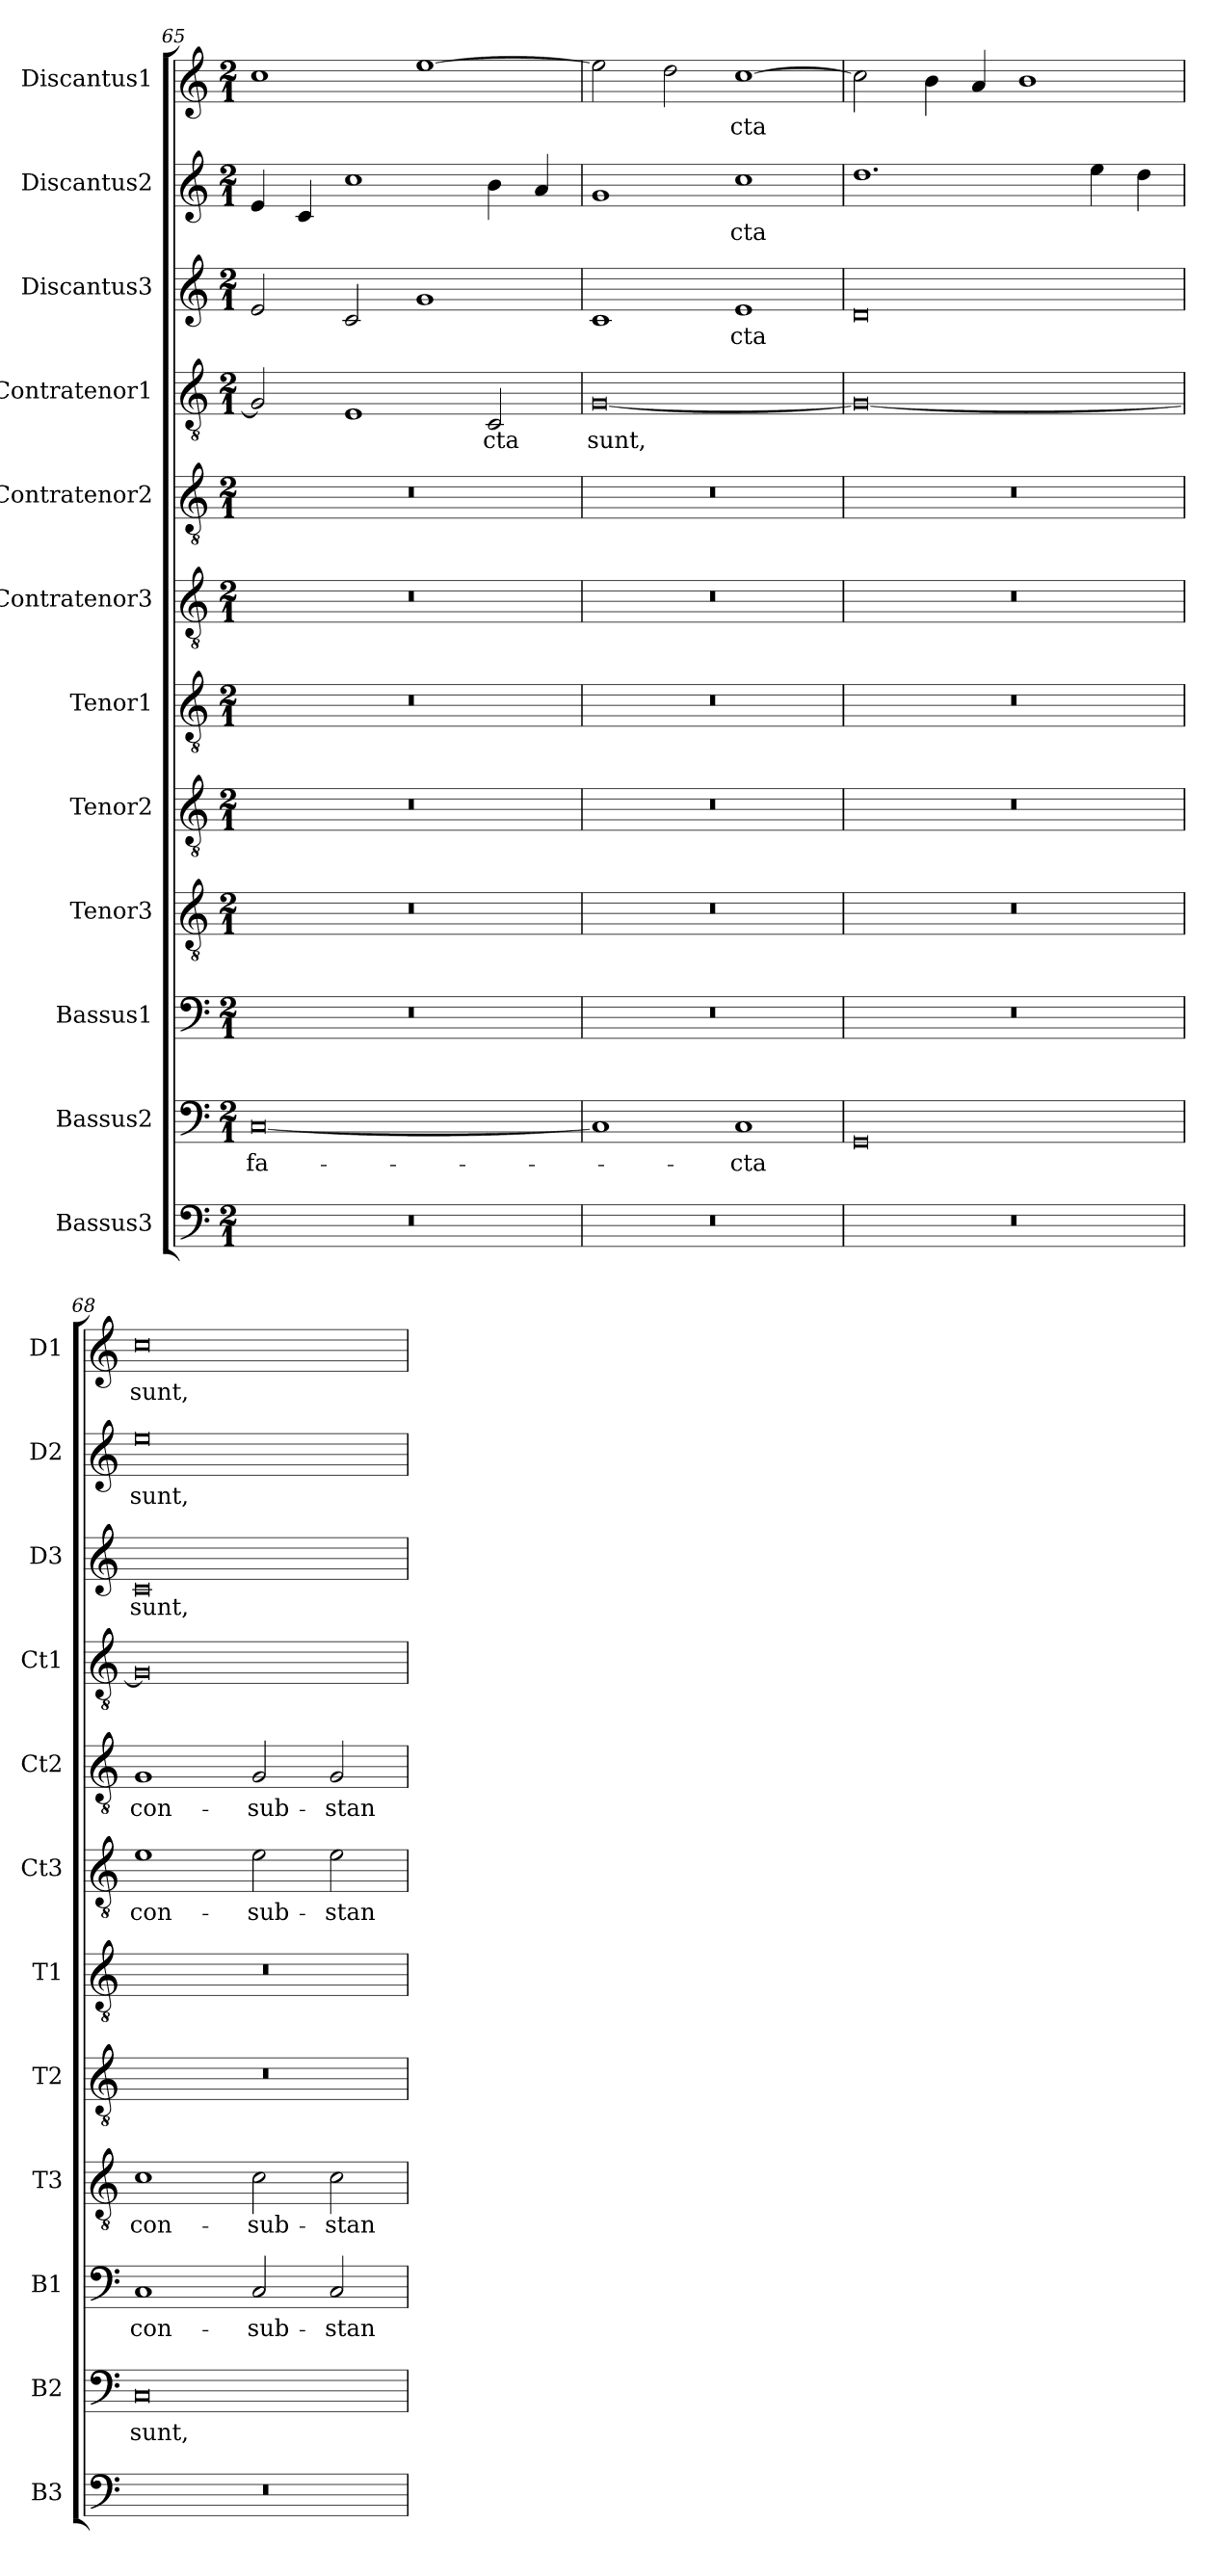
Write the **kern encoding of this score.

**kern	**kern	**text	**kern	**text	**kern	**text	**kern	**kern	**kern	**text	**kern	**text	**kern	**text	**kern	**text	**kern	**text	**kern	**text
*part12	*part11	*part11	*part10	*part10	*part9	*part9	*part8	*part7	*part6	*part6	*part5	*part5	*part4	*part4	*part3	*part3	*part2	*part2	*part1	*part1
*staff12	*staff11	*staff11	*staff10	*staff10	*staff9	*staff9	*staff8	*staff7	*staff6	*staff6	*staff5	*staff5	*staff4	*staff4	*staff3	*staff3	*staff2	*staff2	*staff1	*staff1
*I"Bassus3	*I"Bassus2	*	*I"Bassus1	*	*I"Tenor3	*	*I"Tenor2	*I"Tenor1	*I"Contratenor3	*	*I"Contratenor2	*	*I"Contratenor1	*	*I"Discantus3	*	*I"Discantus2	*	*I"Discantus1	*
*I'B3	*I'B2	*	*I'B1	*	*I'T3	*	*I'T2	*I'T1	*I'Ct3	*	*I'Ct2	*	*I'Ct1	*	*I'D3	*	*I'D2	*	*I'D1	*
*clefF4	*clefF4	*	*clefF4	*	*clefGv2	*	*clefGv2	*clefGv2	*clefGv2	*	*clefGv2	*	*clefGv2	*	*clefG2	*	*clefG2	*	*clefG2	*
*k[]	*k[]	*	*k[]	*	*k[]	*	*k[]	*k[]	*k[]	*	*k[]	*	*k[]	*	*k[]	*	*k[]	*	*k[]	*
*M2/1	*M2/1	*	*M2/1	*	*M2/1	*	*M2/1	*M2/1	*M2/1	*	*M2/1	*	*M2/1	*	*M2/1	*	*M2/1	*	*M2/1	*
=65	=65	=65	=65	=65	=65	=65	=65	=65	=65	=65	=65	=65	=65	=65	=65	=65	=65	=65	=65	=65
0r	[0C/	fa-	0r	.	0r	.	0r	0r	0r	.	0r	.	2G/]	.	2e/	.	4e/	.	1cc\	.
.	.	.	.	.	.	.	.	.	.	.	.	.	.	.	.	.	4c/	.	.	.
.	.	.	.	.	.	.	.	.	.	.	.	.	1E/	.	2c/	.	1cc\	.	.	.
.	.	.	.	.	.	.	.	.	.	.	.	.	.	.	1g/	.	.	.	[1ee\	.
.	.	.	.	.	.	.	.	.	.	.	.	.	2C/	-cta	.	.	4b\	.	.	.
.	.	.	.	.	.	.	.	.	.	.	.	.	.	.	.	.	4a/	.	.	.
=66	=66	=66	=66	=66	=66	=66	=66	=66	=66	=66	=66	=66	=66	=66	=66	=66	=66	=66	=66	=66
0r	1C/]	.	0r	.	0r	.	0r	0r	0r	.	0r	.	[0G/	sunt,	1c/	.	1g/	.	2ee\]	.
.	.	.	.	.	.	.	.	.	.	.	.	.	.	.	.	.	.	.	2dd\	.
.	1C/	-cta	.	.	.	.	.	.	.	.	.	.	.	.	1e/	-cta	1cc\	-cta	[1cc\	-cta
=67	=67	=67	=67	=67	=67	=67	=67	=67	=67	=67	=67	=67	=67	=67	=67	=67	=67	=67	=67	=67
0r	0GG/	.	0r	.	0r	.	0r	0r	0r	.	0r	.	0G/_	.	0d/	.	1.dd\	.	2cc\]	.
.	.	.	.	.	.	.	.	.	.	.	.	.	.	.	.	.	.	.	4b\	.
.	.	.	.	.	.	.	.	.	.	.	.	.	.	.	.	.	.	.	4a/	.
.	.	.	.	.	.	.	.	.	.	.	.	.	.	.	.	.	.	.	1b\	.
.	.	.	.	.	.	.	.	.	.	.	.	.	.	.	.	.	4ee\	.	.	.
.	.	.	.	.	.	.	.	.	.	.	.	.	.	.	.	.	4dd\	.	.	.
=68	=68	=68	=68	=68	=68	=68	=68	=68	=68	=68	=68	=68	=68	=68	=68	=68	=68	=68	=68	=68
0r	0C/	sunt,	1C/	con-	1c\	con-	0r	0r	1e\	con-	1G/	con-	0G/]	.	0c/	sunt,	0ee\	sunt,	0cc\	sunt,
.	.	.	2C/	-sub-	2c\	-sub-	.	.	2e\	-sub-	2G/	-sub-	.	.	.	.	.	.	.	.
.	.	.	2C/	-stan-	2c\	-stan-	.	.	2e\	-stan-	2G/	-stan-	.	.	.	.	.	.	.	.
=	=	=	=	=	=	=	=	=	=	=	=	=	=	=	=	=	=	=	=	=
*-	*-	*-	*-	*-	*-	*-	*-	*-	*-	*-	*-	*-	*-	*-	*-	*-	*-	*-	*-	*-
